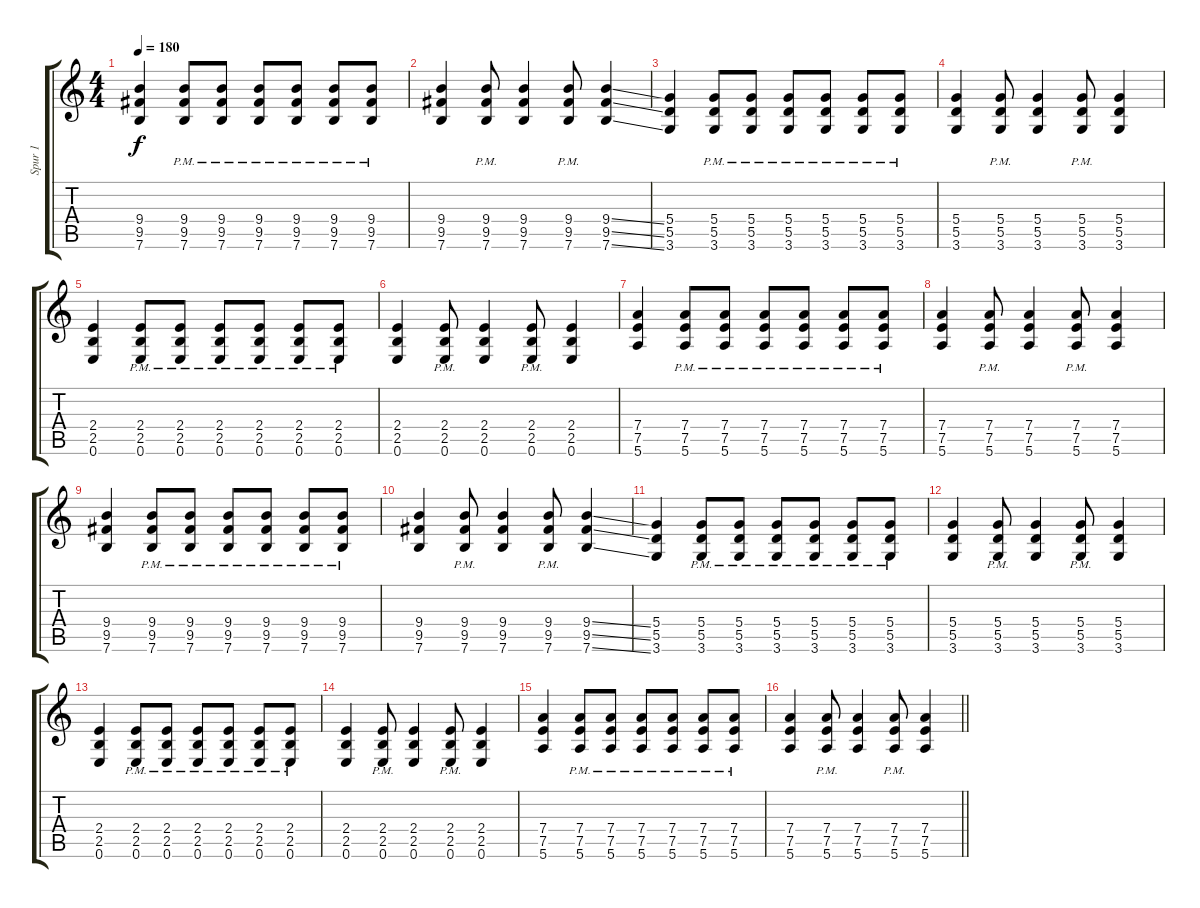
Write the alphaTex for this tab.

\track ("Spur 1" "Spur 1") {instrument distortionguitar}
\staff {score tabs}
\tuning (E4 B3 G3 D3 A2 E2) {hide}
\ts (4 4)
\tempo 180
\clef g2
\ks c
(9.4 9.5 7.6).4{dy f} (9.4{pm} 9.5{pm} 7.6{pm}).8 (9.4{pm} 9.5{pm} 7.6{pm}).8 (9.4{pm} 9.5{pm} 7.6{pm}).8 (9.4{pm} 9.5{pm} 7.6{pm}).8 (9.4{pm} 9.5{pm} 7.6{pm}).8 (9.4{pm} 9.5{pm} 7.6{pm}).8 |
(9.4 9.5 7.6).4 (9.4{pm} 9.5{pm} 7.6{pm}).8 (9.4 9.5 7.6).4 (9.4{pm} 9.5{pm} 7.6{pm}).8 (9.4{ss} 9.5{ss} 7.6{ss}).4 |
(5.4 5.5 3.6).4 (5.4{pm} 5.5{pm} 3.6{pm}).8 (5.4{pm} 5.5{pm} 3.6{pm}).8 (5.4{pm} 5.5{pm} 3.6{pm}).8 (5.4{pm} 5.5{pm} 3.6{pm}).8 (5.4{pm} 5.5{pm} 3.6{pm}).8 (5.4{pm} 5.5{pm} 3.6{pm}).8 |
(5.4 5.5 3.6).4 (5.4{pm} 5.5{pm} 3.6{pm}).8 (5.4 5.5 3.6).4 (5.4{pm} 5.5{pm} 3.6{pm}).8 (5.4 5.5 3.6).4 |
(2.4 2.5 0.6).4 (2.4{pm} 2.5{pm} 0.6{pm}).8 (2.4{pm} 2.5{pm} 0.6{pm}).8 (2.4{pm} 2.5{pm} 0.6{pm}).8 (2.4{pm} 2.5{pm} 0.6{pm}).8 (2.4{pm} 2.5{pm} 0.6{pm}).8 (2.4{pm} 2.5{pm} 0.6{pm}).8 |
(2.4 2.5 0.6).4 (2.4{pm} 2.5{pm} 0.6{pm}).8 (2.4 2.5 0.6).4 (2.4{pm} 2.5{pm} 0.6{pm}).8 (2.4 2.5 0.6).4 |
(7.4 7.5 5.6).4 (7.4{pm} 7.5{pm} 5.6{pm}).8 (7.4{pm} 7.5{pm} 5.6{pm}).8 (7.4{pm} 7.5{pm} 5.6{pm}).8 (7.4{pm} 7.5{pm} 5.6{pm}).8 (7.4{pm} 7.5{pm} 5.6{pm}).8 (7.4{pm} 7.5{pm} 5.6{pm}).8 |
(7.4 7.5 5.6).4 (7.4{pm} 7.5{pm} 5.6{pm}).8 (7.4 7.5 5.6).4 (7.4{pm} 7.5{pm} 5.6{pm}).8 (7.4 7.5 5.6).4 |
(9.4 9.5 7.6).4 (9.4{pm} 9.5{pm} 7.6{pm}).8 (9.4{pm} 9.5{pm} 7.6{pm}).8 (9.4{pm} 9.5{pm} 7.6{pm}).8 (9.4{pm} 9.5{pm} 7.6{pm}).8 (9.4{pm} 9.5{pm} 7.6{pm}).8 (9.4{pm} 9.5{pm} 7.6{pm}).8 |
(9.4 9.5 7.6).4 (9.4{pm} 9.5{pm} 7.6{pm}).8 (9.4 9.5 7.6).4 (9.4{pm} 9.5{pm} 7.6{pm}).8 (9.4{ss} 9.5{ss} 7.6{ss}).4 |
(5.4 5.5 3.6).4 (5.4{pm} 5.5{pm} 3.6{pm}).8 (5.4{pm} 5.5{pm} 3.6{pm}).8 (5.4{pm} 5.5{pm} 3.6{pm}).8 (5.4{pm} 5.5{pm} 3.6{pm}).8 (5.4{pm} 5.5{pm} 3.6{pm}).8 (5.4{pm} 5.5{pm} 3.6{pm}).8 |
(5.4 5.5 3.6).4 (5.4{pm} 5.5{pm} 3.6{pm}).8 (5.4 5.5 3.6).4 (5.4{pm} 5.5{pm} 3.6{pm}).8 (5.4 5.5 3.6).4 |
(2.4 2.5 0.6).4 (2.4{pm} 2.5{pm} 0.6{pm}).8 (2.4{pm} 2.5{pm} 0.6{pm}).8 (2.4{pm} 2.5{pm} 0.6{pm}).8 (2.4{pm} 2.5{pm} 0.6{pm}).8 (2.4{pm} 2.5{pm} 0.6{pm}).8 (2.4{pm} 2.5{pm} 0.6{pm}).8 |
(2.4 2.5 0.6).4 (2.4{pm} 2.5{pm} 0.6{pm}).8 (2.4 2.5 0.6).4 (2.4{pm} 2.5{pm} 0.6{pm}).8 (2.4 2.5 0.6).4 |
(7.4 7.5 5.6).4 (7.4{pm} 7.5{pm} 5.6{pm}).8 (7.4{pm} 7.5{pm} 5.6{pm}).8 (7.4{pm} 7.5{pm} 5.6{pm}).8 (7.4{pm} 7.5{pm} 5.6{pm}).8 (7.4{pm} 7.5{pm} 5.6{pm}).8 (7.4{pm} 7.5{pm} 5.6{pm}).8 |
\barLineRight lightlight
(7.4 7.5 5.6).4 (7.4{pm} 7.5{pm} 5.6{pm}).8 (7.4 7.5 5.6).4 (7.4{pm} 7.5{pm} 5.6{pm}).8 (7.4 7.5 5.6).4
